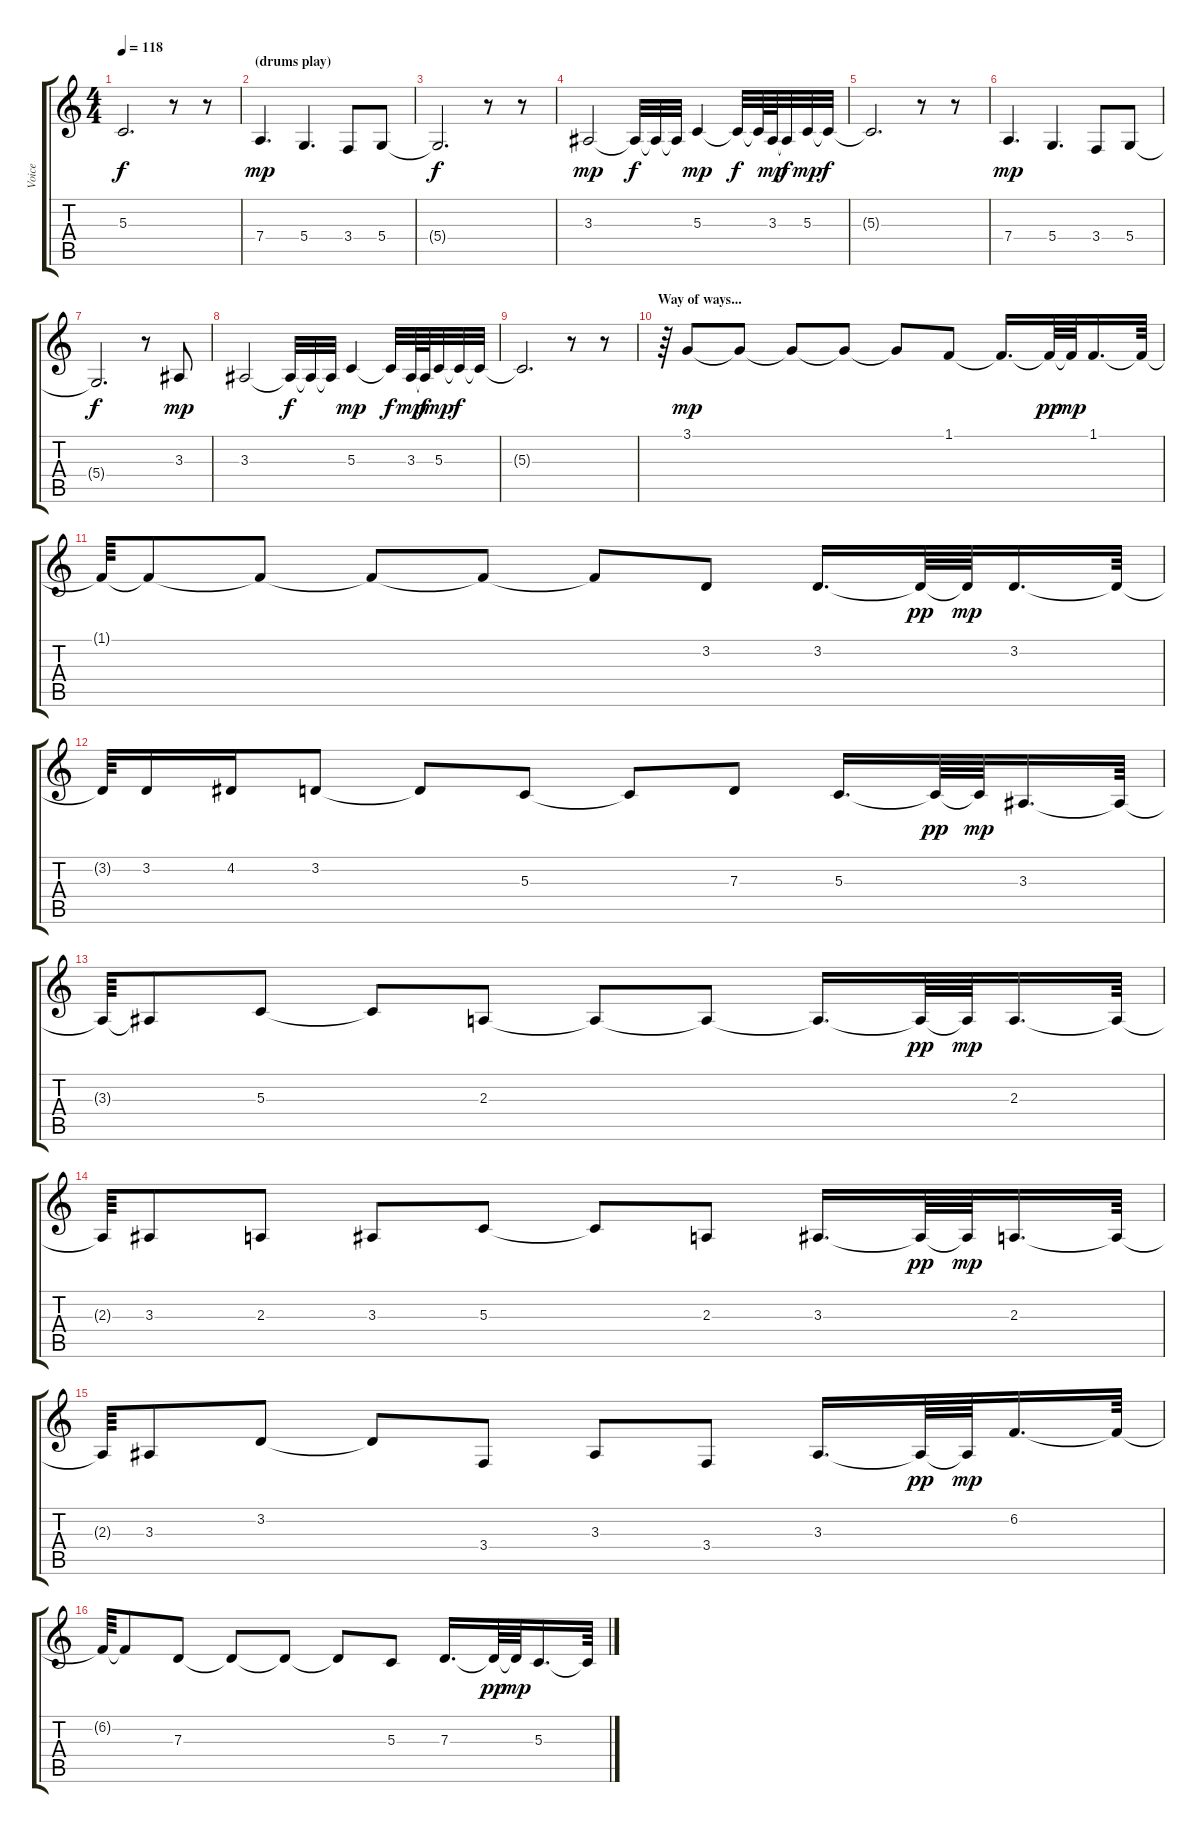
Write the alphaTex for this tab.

\track ("Voice" "Voice") {instrument choiraahs}
\staff {score tabs}
\tuning (E4 B3 G3 D3 A2 E2) {hide}
\ts (4 4)
\tempo 118
\clef g2
\ks c
5.3{t}.2{d dy f} r.8 r.8 |
\section ("" "(drums play)")
7.4.4{d dy mp} 5.4.4{d} 3.4.8 5.4.8 |
5.4{t}.2{d dy f} r.8 r.8 |
3.3.2{dy mp} 3.3{t}.32{dy f} 3.3{t}.32 3.3{t}.32 5.3.4{dy mp} 5.3{t}.32{dy f} 5.3{t}.64 3.3.64{dy mp} 3.3{t}.32{dy f} 5.3.32{dy mp} 5.3{t}.32{dy f} |
5.3{t}.2{d} r.8 r.8 |
7.4.4{d dy mp} 5.4.4{d} 3.4.8 5.4.8 |
5.4{t}.2{d dy f} r.8 3.3.8{dy mp} |
3.3.2 3.3{t}.32{dy f} 3.3{t}.32 3.3{t}.32 5.3.4{dy mp} 5.3{t}.32{dy f} 3.3.64{dy mp} 3.3{t}.64{dy f} 5.3.32{dy mp} 5.3{t}.32{dy f} 5.3{t}.32 |
5.3{t}.2{d} r.8 r.8 |
\section ("" "Way of ways...")
r.64 3.1.8{dy mp} 3.1{t}.8 3.1{t}.8 3.1{t}.8 3.1{t}.8 1.1.8 1.1{t}.16{d} 1.1{t}.64{dy pp} 1.1{t}.64{dy mp} 1.1.16{d} 1.1{t}.64 |
1.1{t}.64 1.1{t}.8 1.1{t}.8 1.1{t}.8 1.1{t}.8 1.1{t}.8 3.2.8 3.2.16{d} 3.2{t}.64{dy pp} 3.2{t}.64{dy mp} 3.2.16{d} 3.2{t}.64 |
3.2{t}.64 3.2.16 4.2.16 3.2.8 3.2{t}.8 5.3.8 5.3{t}.8 7.3.8 5.3.16{d} 5.3{t}.64{dy pp} 5.3{t}.64{dy mp} 3.3.16{d} 3.3{t}.64 |
3.3{t}.64 3.3{t}.8 5.3.8 5.3{t}.8 2.3.8 2.3{t}.8 2.3{t}.8 2.3{t}.16{d} 2.3{t}.64{dy pp} 2.3{t}.64{dy mp} 2.3.16{d} 2.3{t}.64 |
2.3{t}.64 3.3.8 2.3.8 3.3.8 5.3.8 5.3{t}.8 2.3.8 3.3.16{d} 3.3{t}.64{dy pp} 3.3{t}.64{dy mp} 2.3.16{d} 2.3{t}.64 |
2.3{t}.64 3.3.8 3.2.8 3.2{t}.8 3.4.8 3.3.8 3.4.8 3.3.16{d} 3.3{t}.64{dy pp} 3.3{t}.64{dy mp} 6.2.16{d} 6.2{t}.64 |
6.2{t}.64 6.2{t}.8 7.3.8 7.3{t}.8 7.3{t}.8 7.3{t}.8 5.3.8 7.3.16{d} 7.3{t}.64{dy pp} 7.3{t}.64{dy mp} 5.3.16{d} 5.3{t}.64
